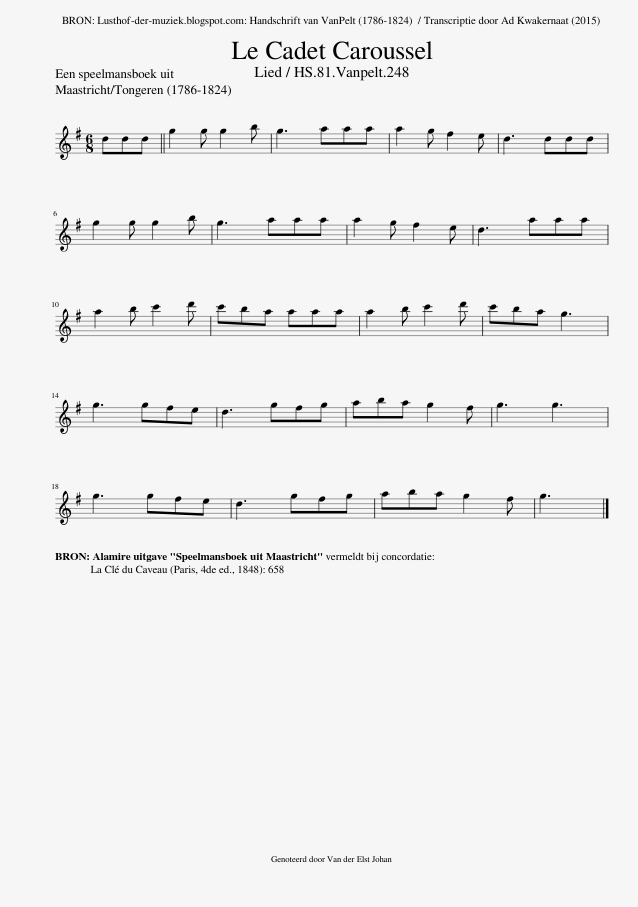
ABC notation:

X:1
L:1/8
Q:1/4=120
M:6/8
I:linebreak $
K:G
V:1 treble
V:1
 ddd || g2 g g2 b | g3 aaa | a2 g f2 e | d3 ddd |$ %5
 g2 g g2 b | g3 aaa | a2 g f2 e | d3 aaa |$ a2 b c'2 d' | %10
 c'ba aaa | a2 b c'2 d' | c'ba g3 |$ g3 gfe | d3 gfg | %15
 aba g2 f | g3 g3 |$ g3 gfe | d3 gfg | aba g2 f | %20
 g3 |] %21
